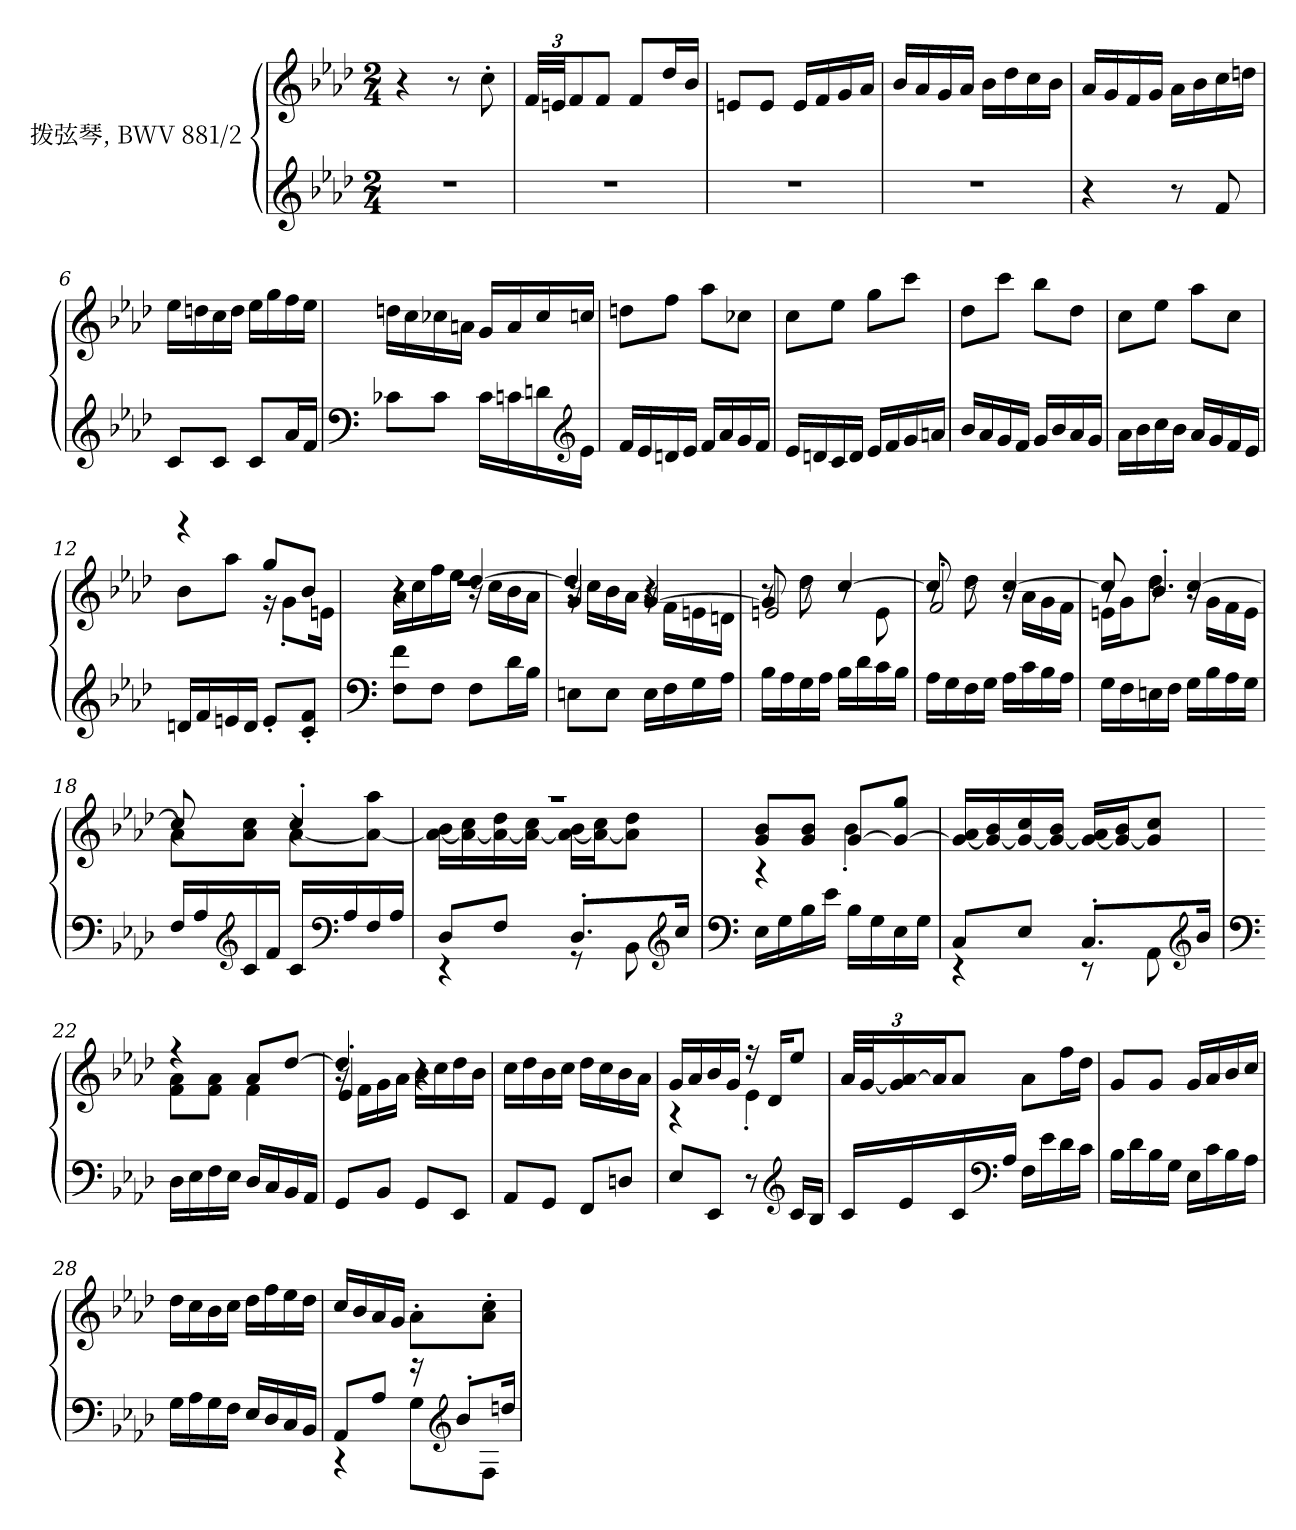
**kern	**kern
*part1	*part1
*staff2	*staff1
*I"拨弦琴, BWV 881/2	*
*clefG2	*clefG2
*k[b-e-a-d-]	*k[b-e-a-d-]
*M2/4	*M2/4
*MM92	*MM92
=1	=1
2r	4r
.	8r
.	8cc'\
=2	=2
*	*Xbrackettup
2r	48f/LLL
.	48en/JJ
.	12f/
.	8f/J
.	8f/L
.	16dd-/L
.	16b-/JJ
=3	=3
2r	8en/L
.	8e/J
.	16e/LL
.	16f/
.	16g/
.	16a-/JJ
=4	=4
2r	16b-/LL
.	16a-/
.	16g/
.	16a-/JJ
.	16b-\LL
.	16dd-\
.	16cc\
.	16b-\JJ
=5	=5
4r	16a-/LL
.	16g/
.	16f/
.	16g/JJ
8r	16a-\LL
.	16b-\
8f/	16cc\
.	16ddn\JJ
!!LO:LB:g=z
=6	=6
8c/L	16ee-\LL
.	16ddn\
8c/J	16cc\
.	16dd\JJ
8c/L	16ee-\LL
.	16gg\
16a-/L	16ff\
16f/JJ	16ee-\JJ
=7	=7
*clefF4	*
8c-X\L	16ddn\LL
.	16cc\
8c-\J	16cc-X\
.	16an\JJ
16c-\LL	16g/LL
16cn\	16a/
16dn\	16cc-/
*clefG2	*
16e-\JJ	16ccn/JJ
=8	=8
16f/LL	8ddn\L
16e-/	.
16dn/	8ff\J
16e-/JJ	.
16f/LL	8aa-\L
16a-/	.
16g/	8cc-X\J
16f/JJ	.
=9	=9
16e-/LL	8cc\L
16dn/	.
16c/	8ee-\J
16d/JJ	.
16e-/LL	8gg\L
16f/	.
16g/	8ccc\J
16an/JJ	.
!!LO:LB:g=z
=10	=10
16b-/LL	8dd-\L
16a-/	.
16g/	8ccc\J
16f/JJ	.
16g/LL	8bb-\L
16b-/	.
16a-/	8dd-\J
16g/JJ	.
=11	=11
16a-\LL	8cc\L
16b-\	.
16cc\	8ee-\J
16b-\JJ	.
16a-/LL	8aa-\L
16g/	.
16f/	8cc\J
16e-/JJ	.
=12	=12
*	*^
16dn/LL	4r	8b-\L
16f/	.	.
16en/	.	8aa-\J
16d/JJ	.	.
8e'/L	8gg/L	16r
.	.	8g'\L
8c/' 8f/'J	8b-/J	.
.	.	16en\Jk
*	*v	*v
=13	=13
*clefF4	*
*	*^
*	*	*^
8F\ 8f\L	2r	16a-\LL	4r
.	.	16cc\	.
8F\J	.	16ff\	.
.	.	16ee-\JJ	.
8F\L	.	16r	[4dd-/
.	.	16cc\LL	.
16d-\L	.	16b-\	.
16B-\JJ	.	16a-\JJ	.
!!LO:LB:g=z	!!	!!
=14	=14	=14	=14
8En\L	4g/	16r	4dd-/]
.	.	16cc\LL	.
8E\J	.	16b-\	.
.	.	16a-\JJ	.
16E\LL	[4g/	16r	4r
16F\	.	16f\LL	.
16G\	.	16en\	.
16A-\JJ	.	16dn\JJ	.
=15	=15	=15	=15
16B-\LL	8g/]	8r	2en/
16A-\	.	.	.
16G\	8r	8dd-\	.
16A-\JJ	.	.	.
16B-\LL	[4cc/	8r	.
16d-\	.	.	.
16c\	.	8e\	.
16B-\JJ	.	.	.
=16	=16	=16	=16
16A-\LL	8cc/]	8r	2f'/
16G\	.	.	.
16F\	8r	8dd-\	.
16G\JJ	.	.	.
16A-\LL	[4cc/	16r	.
16c\	.	16a-\LL	.
16B-\	.	16g\	.
16A-\JJ	.	16f\JJ	.
=17	=17	=17	=17
16G\LL	8cc/]	16en\LL	8r
16F\	.	16g\J	.
16En\	8r	8dd-\J	4.b-'/
16F\JJ	.	.	.
16G\LL	[4cc/	16r	.
16B-\	.	16g\LL	.
16A-\	.	16f\	.
16G\JJ	.	16e\JJ	.
!!LO:LB:g=z	!!	!!
=18	=18	=18	=18
16F/LL	8cc/]	8a-\L	4r
16A-/	.	.	.
*clefG2	*	*	*
16c/	8r	8a-\ 8cc\J	.
16f/JJ	.	.	.
16c/LL	4r	[8a-\L	4cc'/
*clefF4	*	*	*
16A-/	.	.	.
16F/	.	8a-\_ 8aa-\J	.
16A-/JJ	.	.	.
*	*	*v	*v
=19	=19	=19
*^	*	*
8D-/L	4r	2r	16a-\_ 16b-\LL
.	.	.	16a-\_ 16cc\
8F/J	.	.	16a-\_ 16dd-\
.	.	.	16a-\_ 16cc\JJ
8.D-'/L	8r	.	16a-\_ 16b-\LL
.	.	.	16a-\_ 16cc\J
.	8BB-\	.	8a-\] 8dd-\J
*clefG2	*	*	*
16cc/Jk	.	.	.
*v	*v	*	*
=20	=20	=20
*clefF4	*	*
16E-\LL	8g/ 8b-/L	4r
16G\	.	.
16B-\	8g/ 8b-/J	.
16e-\JJ	.	.
16B-\LL	[8g/L	4b-'\
16G\	.	.
16E-\	8g/_ 8gg/J	.
16G\JJ	.	.
*	*v	*v
!!LO:LB:g=z
=21	=21
*^	*
8C/L	4r	16g/_ 16a-/LL
.	.	16g/_ 16b-/
8E-/J	.	16g/_ 16cc/
.	.	16g/_ 16b-/JJ
8.C'/L	8r	16g/_ 16a-/LL
.	.	16g/_ 16b-/J
.	8AA-\	8g/] 8cc/J
*clefG2	*	*
16b-/Jk	.	.
*v	*v	*
=22	=22
*clefF4	*
*	*^
16D-\LL	4r	8f\ 8a-\L
16E-\	.	.
16F\	.	8f\ 8a-\J
16E-\JJ	.	.
16D-/LL	8a-/L	4f\
16C/	.	.
16BB-/	[8dd-/J	.
16AA-/JJ	.	.
=23	=23	=23
*	*	*^
8GG/L	4dd-/]	16r	4e-'/
.	.	16f\LL	.
8BB-/J	.	16g\	.
.	.	16a-\JJ	.
8GG/L	4r	16b-\LL	4r
.	.	16cc\	.
8EE-/J	.	16dd-\	.
.	.	16b-\JJ	.
*	*v	*v	*v
=24	=24
8AA-/L	16cc\LL
.	16dd-\
8GG/J	16b-\
.	16cc\JJ
8FF/L	16dd-\LL
.	16cc\
8Dn/J	16b-\
.	16a-\JJ
!!LO:PB:g=z
=25	=25
*	*^
8E-/L	16g/LL	4r
.	16a-/	.
8EE-/J	16b-/	.
.	16g/JJ	.
8r	16r	4e-'\
.	16d-/KL	.
*clefG2	*	*
16c/LL	8ee-/J	.
16B-/JJ	.	.
*	*v	*v
=26	=26
16c/LL	48a-/LLL
.	[48g/J
.	24g/] [24a-/
16e-/	.
.	24a-/J]
16c/	8a-/J
*clefF4	*
16A-/JJ	.
16F\LL	8a-\L
16e-\	.
16d-\	16ff\L
16c\JJ	16dd-\JJ
=27	=27
16B-\LL	8g/L
16d-\	.
16B-\	8g/J
16G\JJ	.
16E-\LL	16g/LL
16c\	16a-/
16B-\	16b-/
16A-\JJ	16cc/JJ
=28	=28
16G\LL	16dd-\LL
16A-\	16cc\
16G\	16b-\
16F\JJ	16cc\JJ
16E-/LL	16dd-\LL
16D-/	16ff\
16C/	16ee-\
16BB-/JJ	16dd-\JJ
!!LO:LB:g=z
=29	=29
*^	*
8AA-/L	4r	16cc/LL
.	.	16b-/
8A-/J	.	16a-/
.	.	16g/JJ
16r	8G\L	8a-'\L
*clefG2	*	*
8b-'/L	.	.
.	8F\J	8a-\' 8cc\'J
16ddn/Jk	.	.
*v	*v	*
=	=
*-	*-
